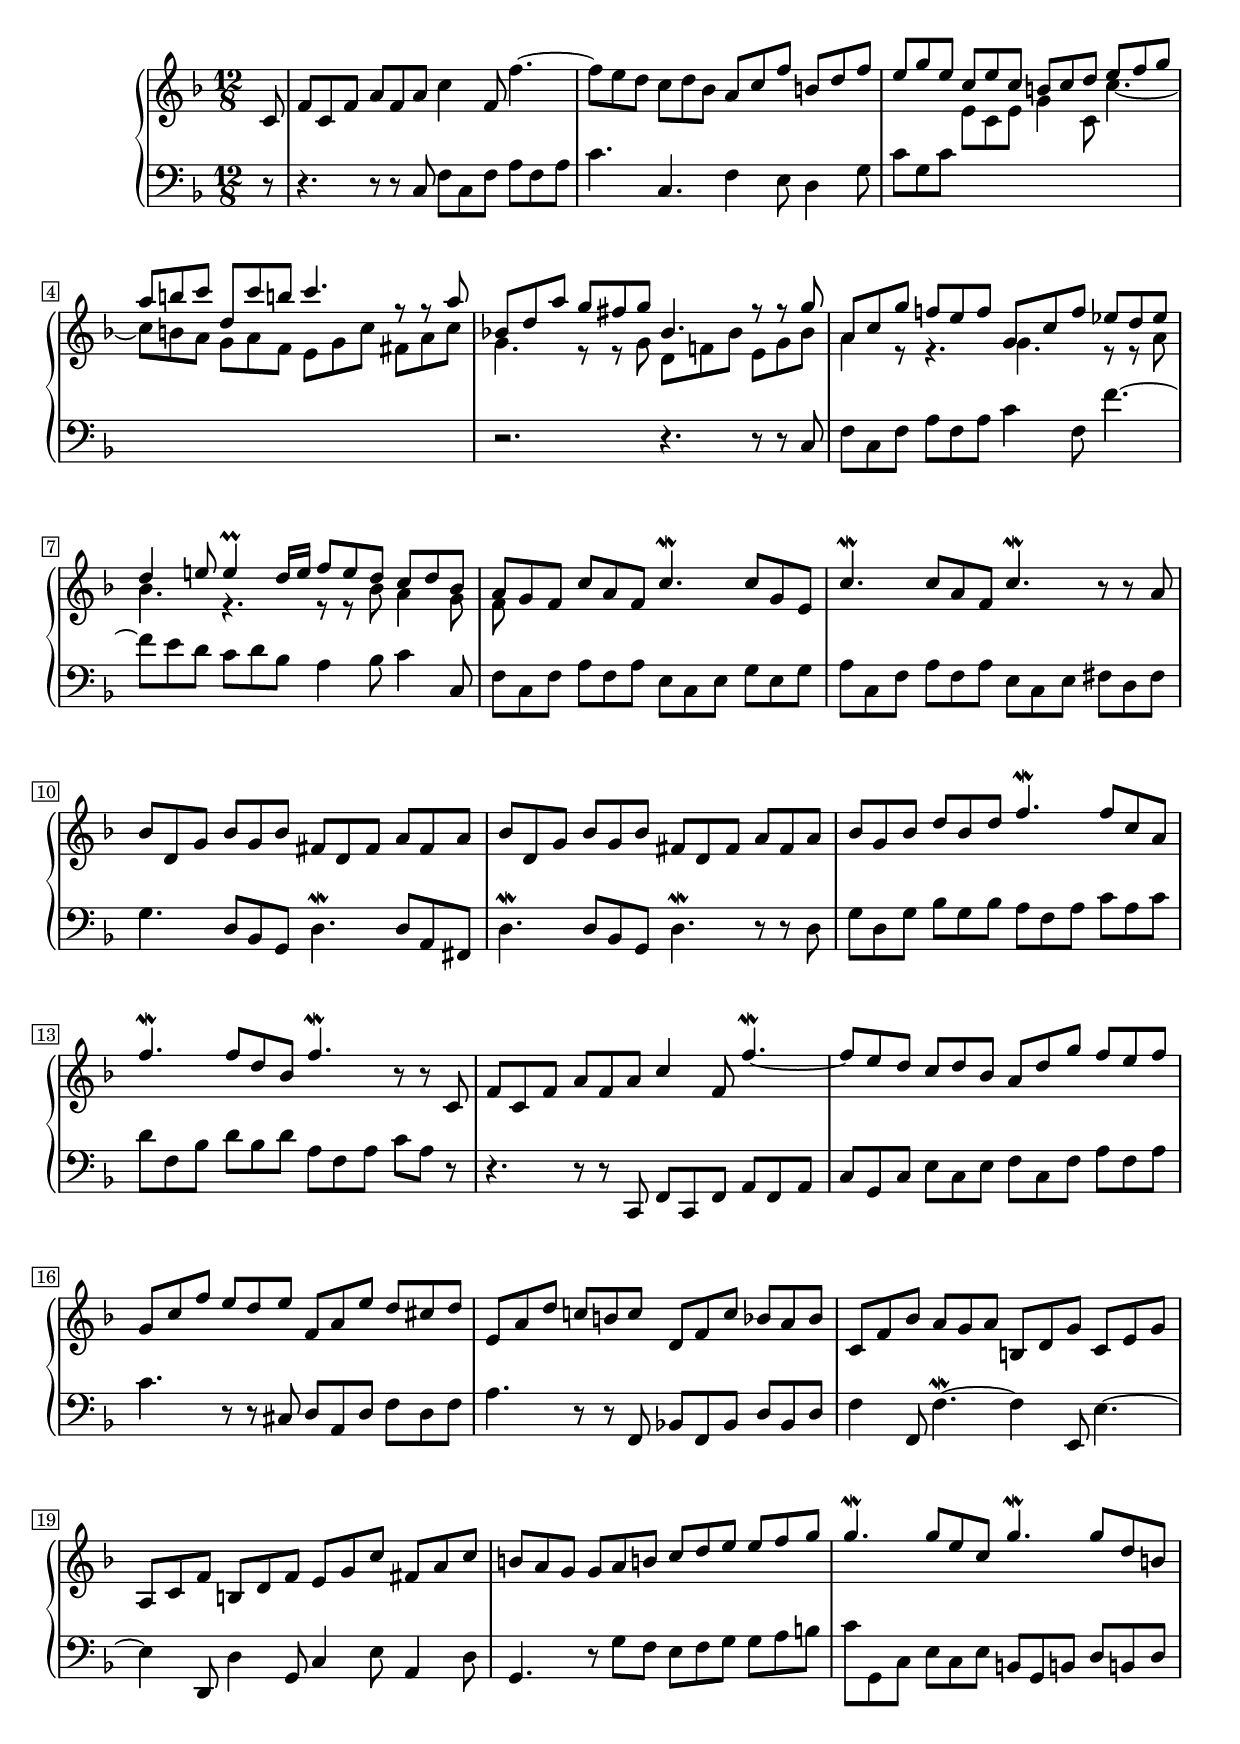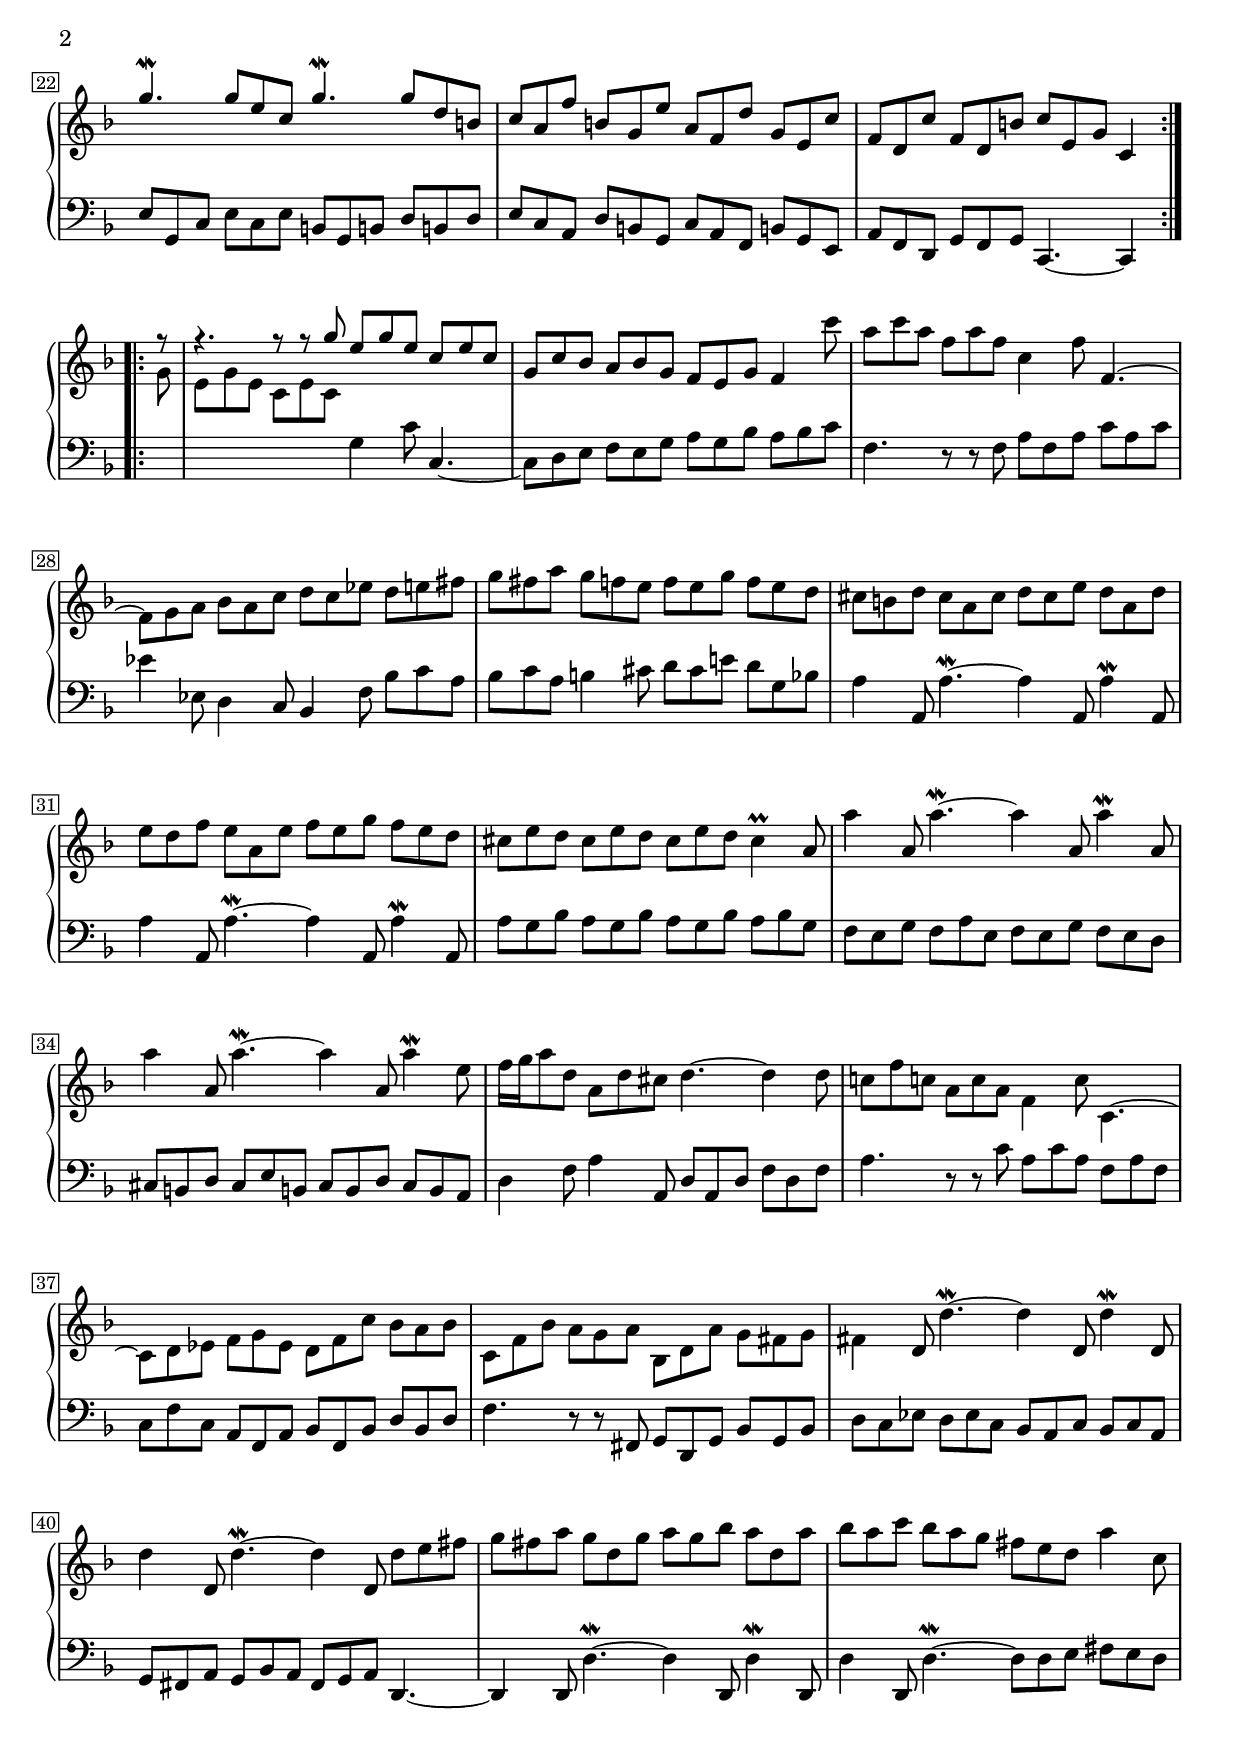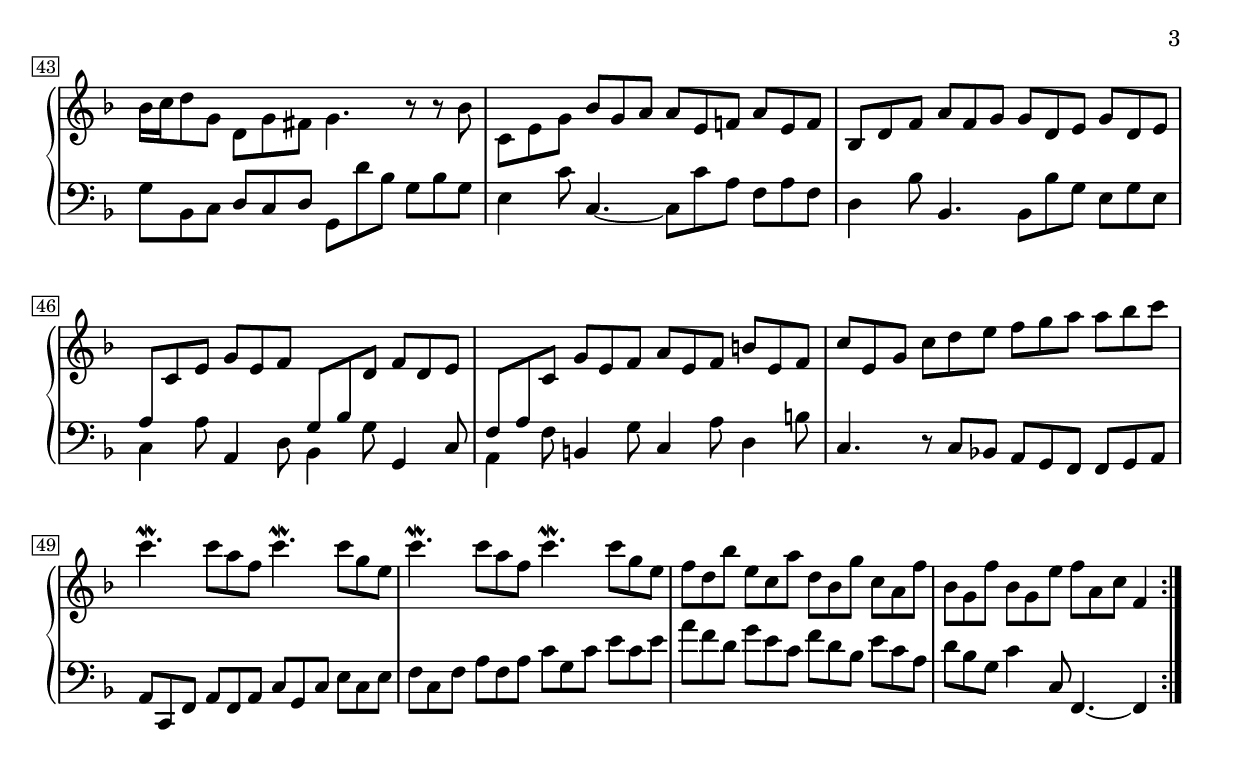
Global = {
  \key f \major
  \time 12/8
  \include "../global.ly"
}

Upper = \relative c'' {
  \clef treble
  \Global
  \label #'SuiteIVGigue
  \partial 8
  \repeat volta 2 {
    c,8
  | f8 c f  a f a  c4 f,8  f'4.~
  | f8 e d  c d bes  { \stemUp a c f  b,! d f }
  | e8 g e << { c8 e c  b! c d  e f g } \\ {  e,8 c e  g4 c,8  c'4.~ } >>
  | << { a'8 b! c  d, c' b!  c4.  r8 r8 a8 } \\ { c,8 b! a  g a f  e g c  fis, a c } >>
  %5
  | << { bes8 d a'  g fis g  bes,4.  r8 r8 g' } \\ { g,4.  r8 r8 g8  d f! bes  e, g bes } >>
  | << { a8 c g'  f e f  g, c f  ees d ees } \\ { a,4 r8  r4.  g4.  r8 r8 a } >>
  | << { d4 e!8  e4\prall d16 e  f8 e d  c d bes } \\ { bes4.  r4.  r8 r8 bes  a4 g8 } >>
  | << { a8 g f  c' a f  c'4.\mordent  c8 g e } \\ { f8 } >>
  | c'4.\mordent  c8 a f  c'4.\mordent  r8 r8 a
  %10
  | bes d, g  bes g bes  fis d fis  a fis a
  | bes d, g  bes g bes  fis d fis  a fis a
  | bes g bes  d bes d  f4.\mordent  f8 c a
  | f'4.\mordent  f8 d bes  f'4.\mordent  r8 r8 c,8
  | f8 c f  a f a  c4 f,8  f'4.\mordent~
  % 15
  | f8 e d  c d bes  a d g  f e f
  | g,8 c f  e d e  f, a e'  d cis d
  | e,8 a d  c! b! c  d, f c'  bes a bes
  | c, f bes  a g a  b,! d g  c, e g
  | a,8 c f  b,! d f  e g c  fis, a c
  %20
  | b! a g  g a b!  c d e  e f g
  | g4.\mordent  g8 e c  g'4.\mordent  g8 d b!
  | g'4.\mordent  g8 e c  g'4.\mordent  g8 d b!
  | c8 a f'  b,! g e'  a, f d'  g, e c'
  | f,8 d c'  f, d b'!  c e, g  c,4
  }
  \break
  \repeat volta 2 {
    << r8 \\ g'8 >>
  %25
  | << { r4.  r8 r8 g' } \\ { e, g e  c e c } >>  e' g e  c e c
  | g8 c bes  a bes g  f e g  f4 \once \stemDown c''8
  | { \stemDown a8 c a  f a f  c4 f8 }  \once \stemUp f,4.~
  | f8 g a  bes a c  d c ees  d e! fis
  | g8 fis a  g f! e  f e g f e d
  %30
  | cis8 b! d  cis a cis  d cis e  d a d
  | e8 d f  e a, e'  f e g  f e d
  | cis8 e d  cis e d  cis e d  cis4\prall \once \stemUp a8
  | a'4 \once \stemUp a,8  a'4.~\mordent  a4 \once \stemUp a,8  a'4\mordent \once \stemUp a,8
  | a'4 \once \stemUp a,8  a'4.~\mordent  a4 \once \stemUp a,8  a'4\mordent e8
  %35
  | f16 g a8 d,  a d cis  d4.~  d4 d8
  | c!8 f c!  a c a  f4 c'8  c,4.~
  | c8 d ees  f g ees  d f c'  bes a bes
  | c,8 f bes  a g a  bes, d a'  g fis g
  | fis4 \once \stemUp d8  d'4.~\mordent  d4 \once \stemUp d,8  d'4\mordent \once \stemUp d,8
  %40
  | d'4 \once \stemUp d,8  d'4.~\mordent  d4 \once \stemUp d,8  d'8 e fis
  | g8 fis a  g d g  a g bes  a d, a'
  | bes8 a c  bes a g  fis e d  a'4 c,8
  | bes16 c d8 g,  d8 g fis  g4.  r8 r8 bes
  | c,8 e g  { \stemUp bes g a }  a e f  a e f
  %45
  | bes,8 d f  a f g  g d e  g d e
  | \override Stem.details.beamed-lengths = #'(7)
    \change Staff = "lower" { \stemUp a,8 }
    \revert Stem.details.beamed-lengths
    \change Staff = "upper" { c e  g e f }
    \change Staff = "lower" { g, bes }
    \change Staff = "upper" { d f d e }
  | \change Staff = "lower" { f,8 a }
    \change Staff = "upper" { c  g' e f  a e f  b! e, f }
  | c'8 e, g  { \stemDown c d e  f g a  a bes c }
  | c4.\mordent  c8 a f  c'4.\mordent  c8 g e
  %50
  | c'4.\mordent  c8 a f  c'4.\mordent  c8 g e
  | f8 d bes'  e, c a'  d, bes g'  c, a f'
  | bes, g f'  bes, g e'  f a, c  \once \stemUp f,4
  }
  \fine
}

Lower = \relative c {
  \clef bass
  \Global
  \partial 8
  \repeat volta 2 {
    r8
  | r4.  r8 r8 c  f c f  a f a
  | c4.  c,4.  f4 e8  d4 g8
  | c8 g c  s4.  s4.  s4.
  | s4. s4. s4. s4.
  %5
  | r2. r4. r8 r8 c,8
  | f8 c f  a f a  c4 f,8  f'4.~
  | f8 e d  c d bes  a4 bes8  c4 c,8
  | f c f  a f a  e c e  g e g
  | a c, f  a f a  e c e fis d fis
  %10
  | g4.  d8 bes g  d'4.\mordent  d8 a fis
  | d'4.\mordent  d8 bes g  d'4.\mordent  r8 r8 d8
  | g8 d g  bes g bes  a f a  c a c
  | d8 f, bes  d bes d  a f a  c a r8
  | r4.  r8 r8 c,,  f c f  a f a
  %15
  | c g c  e c e  f c f  a f a
  | c4.  r8 r8 cis,8  d a d  f d f
  | a4.  r8 r8 f,8  bes f bes  d bes d
  | f4 f,8  f'4.\mordent~  f4 e,8  e'4.~
  | e4 d,8  d'4 g,8  c4 e8  a,4 d8
  %20
  | g,4.  r8 g'8 f  e f g  g a b!
  | c8 g, c  e c e  b! g b!  d b! d
  | e8 g, c  e c e  b! g b!  d b! d
  | e8 c a  d b! g  c a f  b! g e
  | a8 f d  g f g c,4.~ c4
  }
  \break
  \repeat volta 2 {
    s8
  %25
  | s4.  s4.  g''4 c8  c,4.~
  | c8 d e  f e g  a g bes  a bes c
  | f,4.  r8 r8 f8  a f a  c a c
  | ees4 ees,8  d4 c8  bes4 f'8  bes c a
  | bes c a  b!4 cis8  d8 cis e  d g, bes
  %30
  | a4 a,8  a'4.\mordent~  a4 a,8  a'4\mordent a,8
  | a'4 a,8  a'4.\mordent~  a4 a,8  a'4\mordent a,8
  | a'8 g bes  a g bes  a g bes a bes g
  | f8 e g  f a e  f e g  f e d
  | cis8 b! d  cis e b!  cis b d  cis b a
  %35
  | d4 f8  a4 a,8  d8 a d  f d f
  | a4.  r8 r8 c8  a8 c a  f a f
  | c8 f c  a f a  bes f bes  d bes d
  | f4.  r8 r8 fis,  g d g  bes g bes
  | d c ees  d ees c  bes a c  bes c a
  %40
  | g fis a  g bes a  fis g a  d,4.~
  | d4 d8  d'4.\mordent~  d4 d,8  d'4\mordent d,8
  | d'4 d,8  d'4.\mordent~  d8 d e  fis e d
  | g bes, c  d c d  g, d'' bes g bes g
  | e4 c'8  c,4.~  c8 c' a  f a f
  %45
  | d4 bes'8  bes,4.  bes8 bes' g  e g e
  | \once \stemDown c4 a'8  a,4 d8  \once \stemDown bes4 g'8  g,4 c8
  | \once \stemDown a4 f'8  b,!4 g'8  c,4 a'8  d,4 b'!8
  | c,4.  r8 c8 bes  a g f  f g a
  | a8 c, f  a f a  c g c  e c e
  | f8 c f  a f a  c g c  e c e
  | a8 f d  g e c  f d bes  e c a
  | d8 bes g  c4 c,8  f,4.~  f4
  % ...
  }
  \fine
}

\score {
  \new PianoStaff
  <<
    \accidentalStyle Score.piano
    \context Staff = "upper" <<
      \set Staff.midiInstrument = #"acoustic grand"
      \Global
      \clef treble
      \Upper
    >>
    \context Staff = "lower" <<
      \set Staff.midiInstrument = #"acoustic grand"
      \Global
      \clef bass
      \Lower
    >>
  >>
  \header {
    title = "Giga"
  }
  \layout {
    \context {
      \PianoStaff
      \override Parentheses.font-size = #-2
      \override TextScript.font-shape = #'italic
      \override TextScript.font-size = #-1
    }
  }
  \midi {
    \tempo 4 = 200
  }
}
